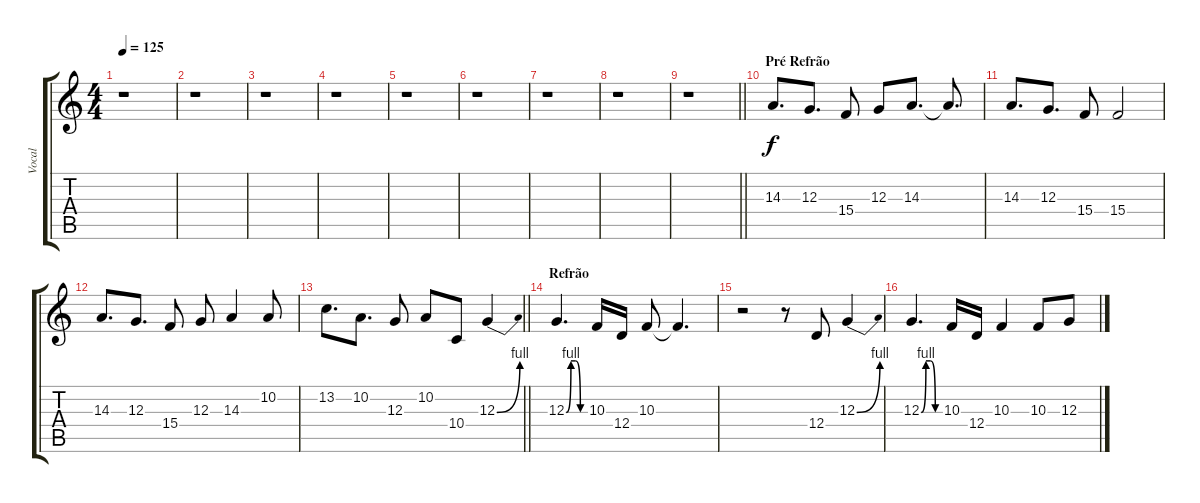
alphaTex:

\track ("Vocal" "Vocal") {instrument pad7halo}
\staff {score tabs}
\tuning (E4 B3 G3 D3 A2 E2) {hide}
\ts (4 4)
\tempo 125
\clef g2
\ks c
r.1{dy f} |
r.1 |
r.1 |
r.1 |
r.1 |
r.1 |
r.1 |
r.1 |
\barLineRight lightlight
r.1 |
\section ("" "Pré Refrão")
14.3.8{d} 12.3.8{d} 15.4.8 12.3.8 14.3.8{d} 14.3{t}.8{d} |
14.3.8{d} 12.3.8{d} 15.4.8 15.4.2 |
14.3.8{d} 12.3.8{d} 15.4.8 12.3.8 14.3.4 10.2.8 |
\barLineRight lightlight
13.2.8{d} 10.2.8{d} 12.3.8 10.2.8 10.4.8 12.3{be (bend 0 0 60 4)}.4 |
\section ("" "Refrão")
12.3{be (custom 0 0 15 4 30 4 45 0 60 0)}.4{d} 10.3.16 12.4.16 10.3.8 10.3{t}.4{d} |
r.2 r.8 12.4.8 12.3{be (bend 0 0 60 4)}.4 |
12.3{be (custom 0 0 15 4 30 4 45 0 60 0)}.4{d} 10.3.16 12.4.16 10.3.4 10.3.8 12.3.8
